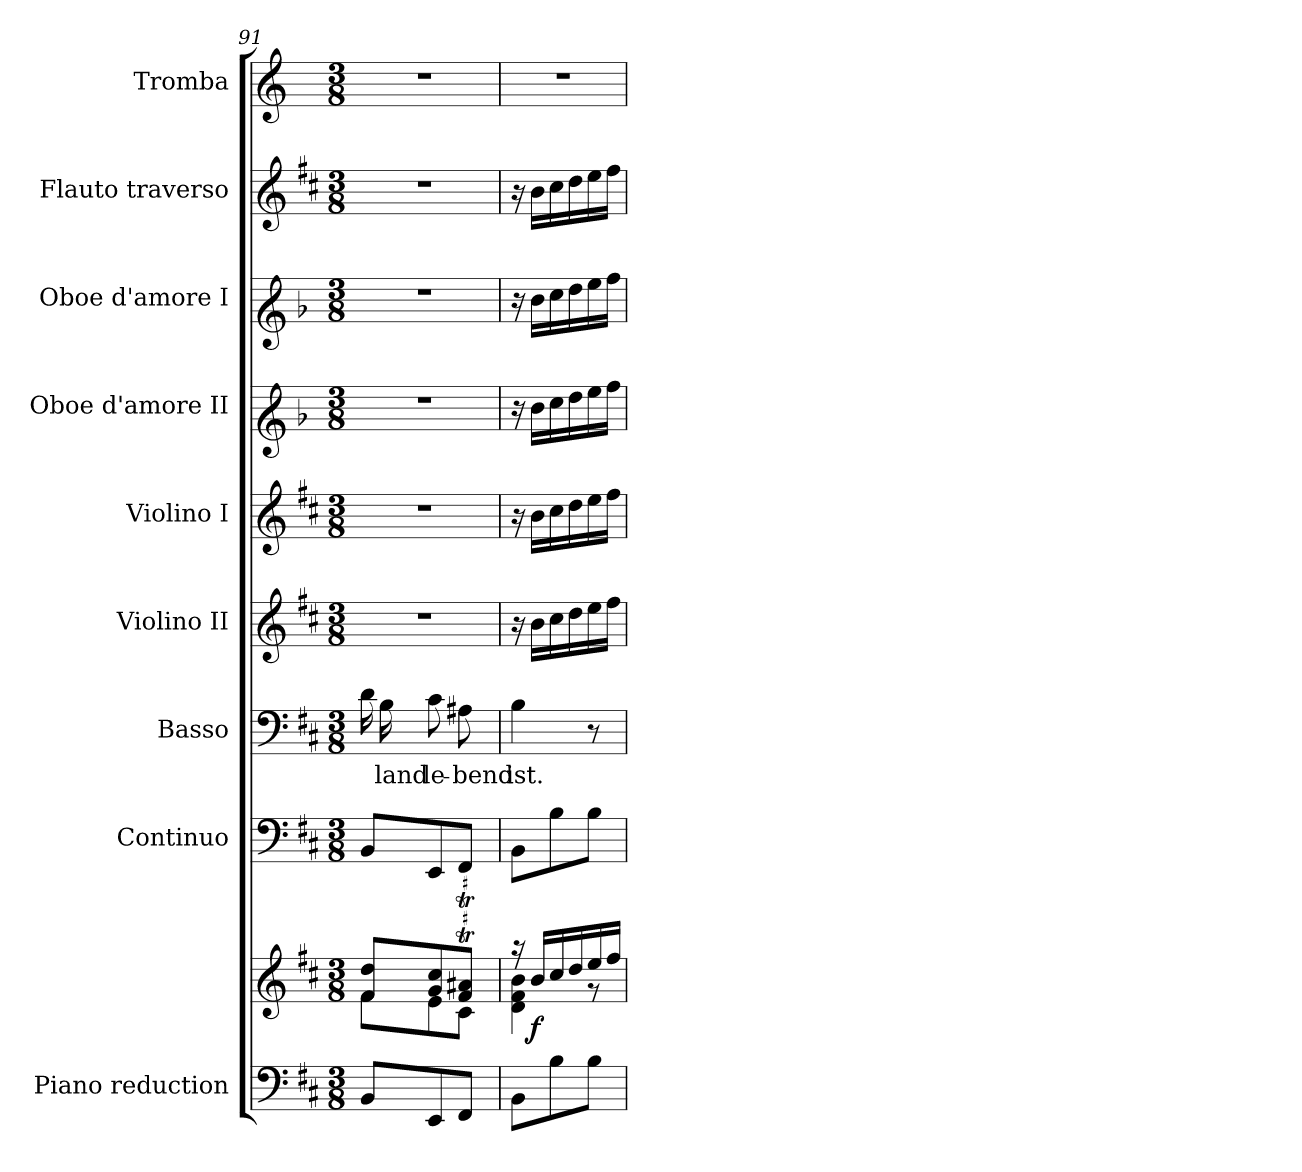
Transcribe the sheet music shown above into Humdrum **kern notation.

**kern	**kern	**dynam	**kern	**dynam	**kern	**text	**kern	**dynam	**kern	**dynam	**kern	**dynam	**kern	**dynam	**kern	**dynam	**kern
*part9	*part9	*part9	*part8	*part8	*part7	*part7	*part6	*part6	*part5	*part5	*part4	*part4	*part3	*part3	*part2	*part2	*part1
*staff10	*staff9	*staff9/10	*staff8	*staff8	*staff7	*staff7	*staff6	*staff6	*staff5	*staff5	*staff4	*staff4	*staff3	*staff3	*staff2	*staff2	*staff1
*I"Piano reduction	*	*	*I"Continuo	*	*I"Basso	*	*I"Violino II	*	*I"Violino I	*	*I"Oboe d'amore II	*	*I"Oboe d'amore I	*	*I"Flauto traverso	*	*I"Tromba
*I'Pno	*	*	*	*	*	*	*I'Vln	*	*I'Vln	*	*	*	*	*	*I'Fl	*	*
*clefF4	*clefG2	*	*clefF4	*	*clefF4	*	*clefG2	*	*clefG2	*	*clefG1	*	*clefG1	*	*clefG2	*	*clefG2
*	*	*	*	*	*	*	*	*	*	*	*ITrd2c3	*	*ITrd2c3	*	*	*	*ITrd-1c-2
*k[f#c#]	*k[f#c#]	*	*k[f#c#]	*	*k[f#c#]	*	*k[f#c#]	*	*k[f#c#]	*	*k[f#c#]	*	*k[f#c#]	*	*k[f#c#]	*	*k[f#c#]
*M3/8	*M3/8	*	*M3/8	*	*M3/8	*	*M3/8	*	*M3/8	*	*M3/8	*	*M3/8	*	*M3/8	*	*M3/8
=91	=91	=91	=91	=91	=91	=91	=91	=91	=91	=91	=91	=91	=91	=91	=91	=91	=91
*	*^	*	*	*	*	*	*	*	*	*	*	*	*	*	*	*	*
8BB/L	8f#/ 8dd/L	8f#\L	.	8BB/L	.	16d\	.	4.r	.	4.r	.	4.r	.	4.r	.	4.r	.	4.r
!	!	!	!	!	!	!	!LO:LY:b	!	!	!	!	!	!	!	!	!	!	!
.	.	.	.	.	.	16B\	-land	.	.	.	.	.	.	.	.	.	.	.
!	!	!	!	!	!	!	!LO:LY:b	!	!	!	!	!	!	!	!	!	!	!
8EE/	8g/ 8cc#/	8e\	.	8EE/	.	8c#\	le-	.	.	.	.	.	.	.	.	.	.	.
!	!	!	!	!	!	!	!LO:LY:b	!	!	!	!	!	!	!	!	!	!	!
8FF#/J	8f#/T 8a#X/TJ	8c#\J	.	8FF#/J	.	8A#X\	-bend	.	.	.	.	.	.	.	.	.	.	.
=92	=92	=92	=92	=92	=92	=92	=92	=92	=92	=92	=92	=92	=92	=92	=92	=92	=92	=92
!	!	!	!	!	!LO:DY:a	!	!LO:LY:b	!	!	!	!	!	!	!	!	!	!	!
8BB\L	16r	4d\ 4f#\ 4b\	.	8BB\L	other-dynamics	4B\	ist.	16r	.	16r	.	16r	.	16r	.	16r	.	4.r
!	!	!	!LO:DY:b	!	!	!	!	!	!LO:DY:b	!	!LO:DY:b	!	!LO:DY:b	!	!LO:DY:b	!	!LO:DY:b	!
.	16b/LL	.	f	.	.	.	.	16b\LL	other-dynamics	16b\LL	other-dynamics	16b\LL	other-dynamics	16b\LL	other-dynamics	16b\LL	other-dynamics	.
8B\	16cc#/	.	.	8B\	.	.	.	16cc#\	.	16cc#\	.	16cc#\	.	16cc#\	.	16cc#\	.	.
.	16dd/	.	.	.	.	.	.	16dd\	.	16dd\	.	16dd\	.	16dd\	.	16dd\	.	.
8B\J	16ee/	8r	.	8B\J	.	8r	.	16ee\	.	16ee\	.	16ee\	.	16ee\	.	16ee\	.	.
.	16ff#/JJ	.	.	.	.	.	.	16ff#\JJ	.	16ff#\JJ	.	16ff#\JJ	.	16ff#\JJ	.	16ff#\JJ	.	.
*	*v	*v	*	*	*	*	*	*	*	*	*	*	*	*	*	*	*	*
=	=	=	=	=	=	=	=	=	=	=	=	=	=	=	=	=	=
*-	*-	*-	*-	*-	*-	*-	*-	*-	*-	*-	*-	*-	*-	*-	*-	*-	*-
